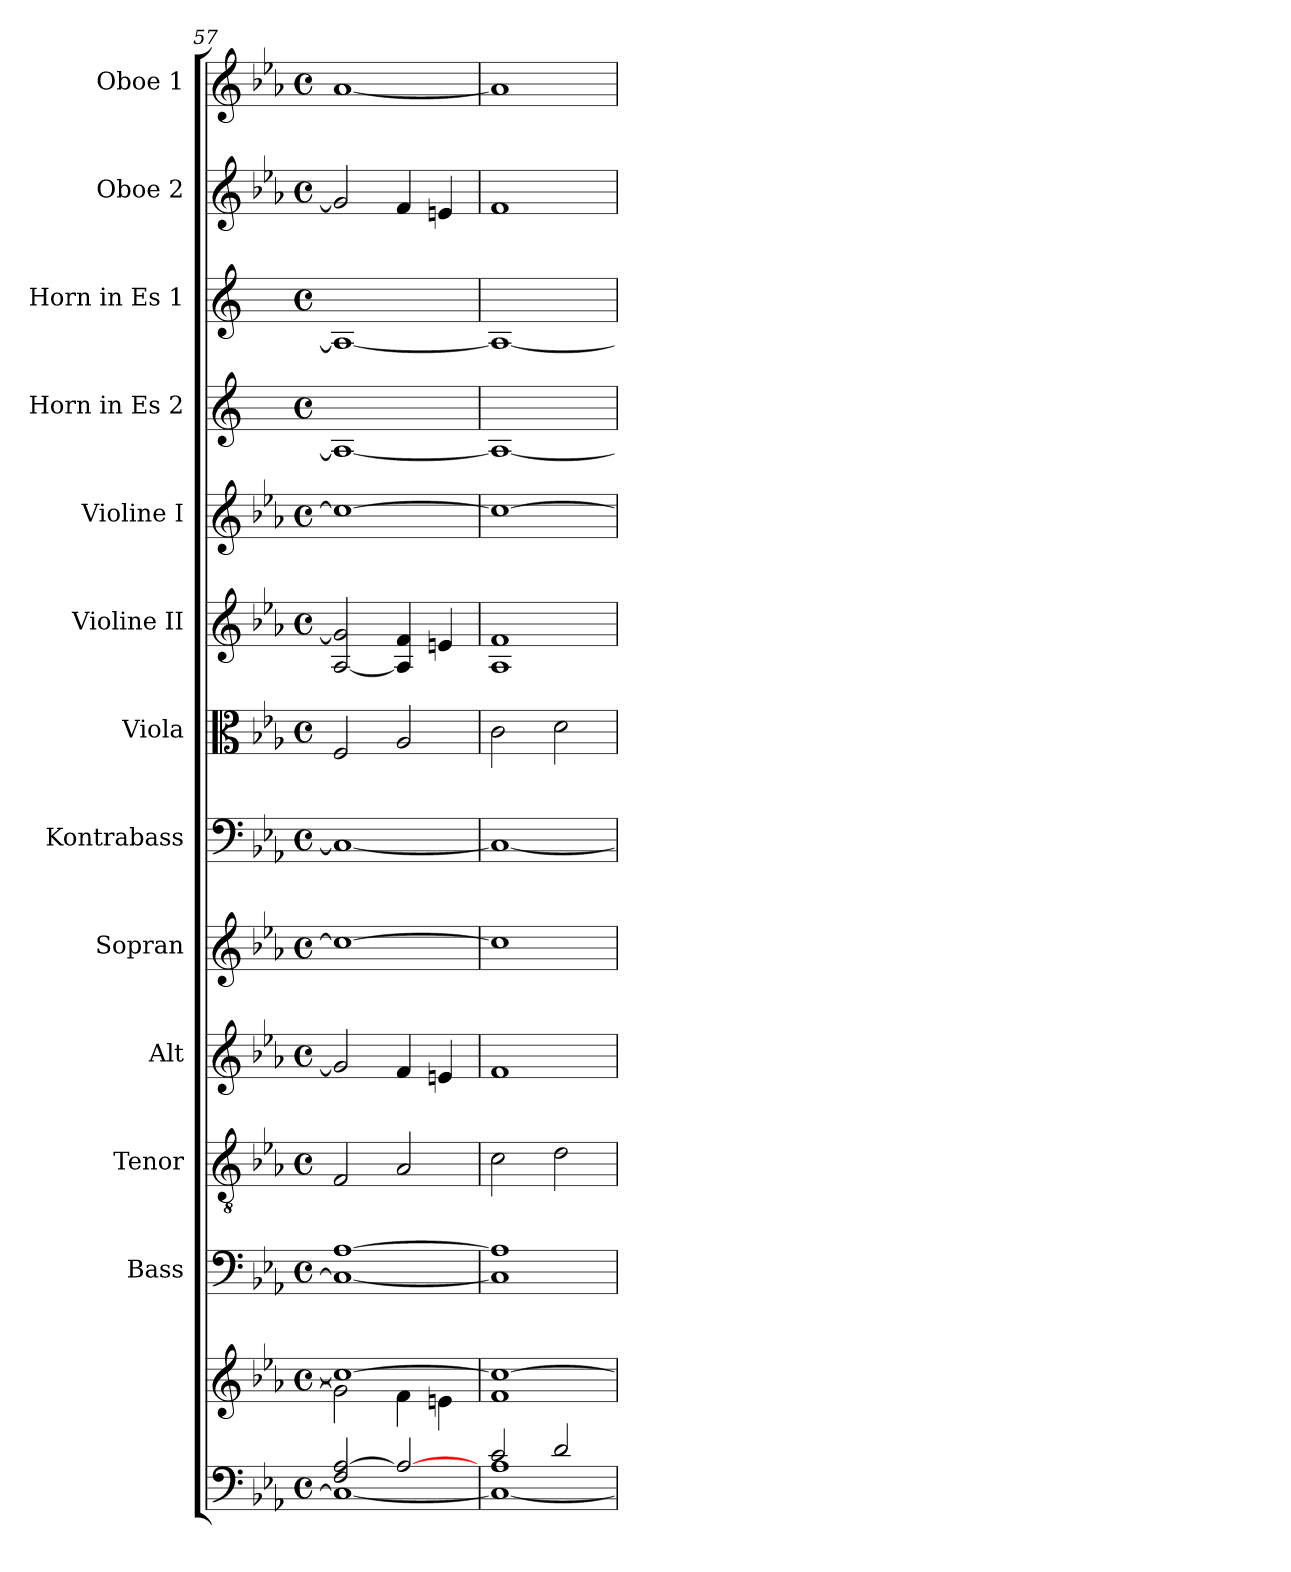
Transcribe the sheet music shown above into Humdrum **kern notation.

**kern	**kern	**kern	**kern	**kern	**kern	**kern	**kern	**kern	**kern	**kern	**kern	**kern	**kern
*part13	*part13	*part12	*part11	*part10	*part9	*part8	*part7	*part6	*part5	*part4	*part3	*part2	*part1
*staff14	*staff13	*staff12	*staff11	*staff10	*staff9	*staff8	*staff7	*staff6	*staff5	*staff4	*staff3	*staff2	*staff1
*	*	*I"Bass	*I"Tenor	*I"Alt	*I"Sopran	*I"Kontrabass	*I"Viola	*I"Violine II	*I"Violine I	*I"Horn in Es 2	*I"Horn in Es 1	*I"Oboe 2	*I"Oboe 1
*	*	*I'B.	*I'T.	*I'A.	*I'S.	*I'Kb.	*I'Vla.	*I'Vl. II	*I'Vl. I	*I'Hr. 2	*I'Hr. 1	*I'Ob. 2	*I'Ob. 1
*clefF4	*clefG2	*clefF4	*clefGv2	*clefG2	*clefG2	*clefF4	*clefC3	*clefG2	*clefG2	*clefG2	*clefG2	*clefG2	*clefG2
*	*	*	*	*	*	*ITrd7c12	*	*	*	*ITrd5c9	*ITrd5c9	*	*
*k[b-e-a-]	*k[b-e-a-]	*k[b-e-a-]	*k[b-e-a-]	*k[b-e-a-]	*k[b-e-a-]	*k[b-e-a-]	*k[b-e-a-]	*k[b-e-a-]	*k[b-e-a-]	*k[b-e-a-]	*k[b-e-a-]	*k[b-e-a-]	*k[b-e-a-]
*E-:	*E-:	*E-:	*E-:	*E-:	*E-:	*E-:	*E-:	*E-:	*E-:	*E-:	*E-:	*E-:	*E-:
*M4/4	*M4/4	*M4/4	*M4/4	*M4/4	*M4/4	*M4/4	*M4/4	*M4/4	*M4/4	*M4/4	*M4/4	*M4/4	*M4/4
*met(c)	*met(c)	*met(c)	*met(c)	*met(c)	*met(c)	*met(c)	*met(c)	*met(c)	*met(c)	*met(c)	*met(c)	*met(c)	*met(c)
=57	=57	=57	=57	=57	=57	=57	=57	=57	=57	=57	=57	=57	=57
*^	*^	*^	*	*	*	*	*	*	*	*	*	*	*
2F/ [>2A-/	1C_	1cc_	2g\]	[>1A-	1C_	2F/	2g/]	1cc_	1CC_	2F/	[2A-/ 2g/]	1cc_	1C_	1C_	2g/]	[1a-
2A-/_	.	.	4f\	.	.	2A-/	4f/	.	.	2A-/	4A-/] 4f/	.	.	.	4f/	.
.	.	.	4en\	.	.	.	4en/	.	.	.	4en/	.	.	.	4en/	.
=58	=58	=58	=58	=58	=58	=58	=58	=58	=58	=58	=58	=58	=58	=58	=58	=58
2c/	1C_ 1A-	1cc_	1f	1A-]	1C]	2c\	1f	1cc]	1CC_	2c\	1A- 1f	1cc_	1C_	1C_	1f	1a-]
2d/	.	.	.	.	.	2d\	.	.	.	2d\	.	.	.	.	.	.
*v	*v	*	*	*v	*v	*	*	*	*	*	*	*	*	*	*	*
*	*v	*v	*	*	*	*	*	*	*	*	*	*	*	*
=	=	=	=	=	=	=	=	=	=	=	=	=	=
*-	*-	*-	*-	*-	*-	*-	*-	*-	*-	*-	*-	*-	*-
